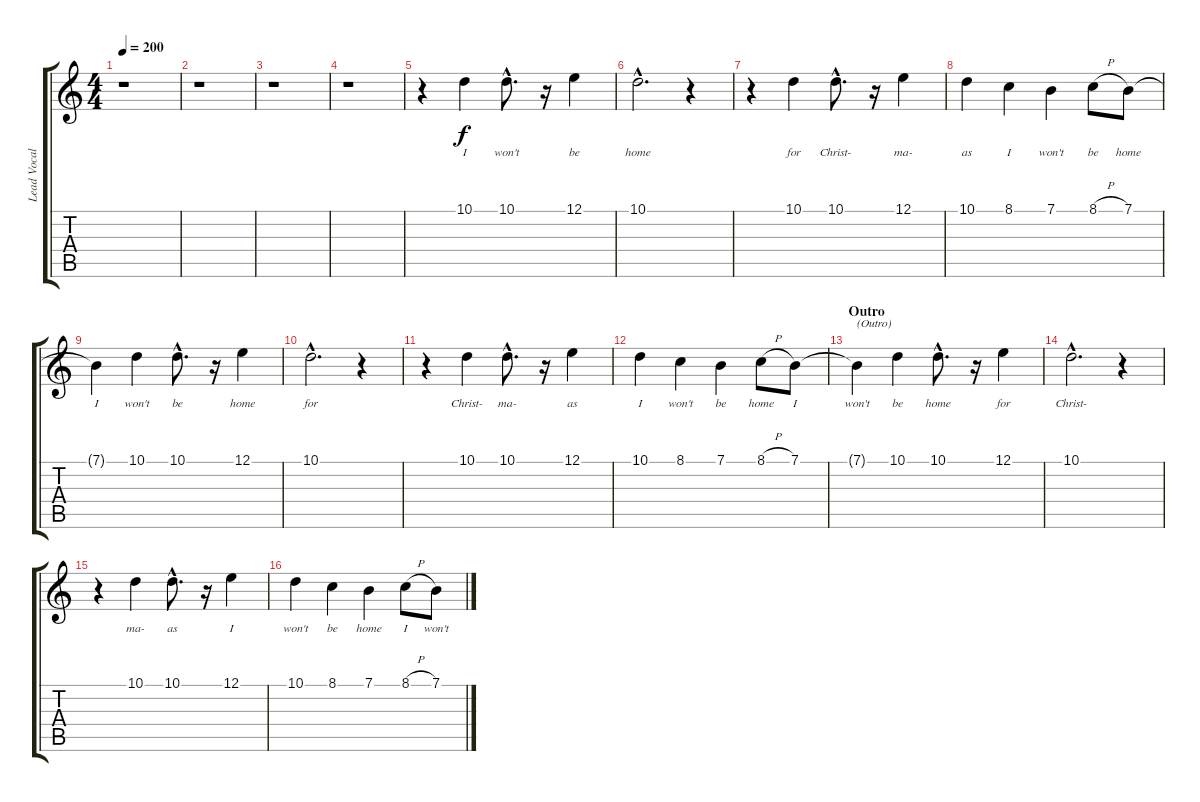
\track ("Lead Vocals" "Lead Vocal") {instrument altosax}
\staff {score tabs}
\tuning (E4 B3 G3 D3 A2 E2) {hide}
\ts (4 4)
\tempo 200
\clef g2
\ks c
r.1{dy f} |
r.1 |
r.1 |
r.1 |
r.4 10.1.4{lyrics (0 "I") lyrics (1 "") lyrics (2 "") lyrics (3 "") lyrics (4 "")} 10.1{hac}.8{d lyrics (0 "won't") lyrics (1 "") lyrics (2 "") lyrics (3 "") lyrics (4 "")} r.16 12.1.4{lyrics (0 "be") lyrics (1 "") lyrics (2 "") lyrics (3 "") lyrics (4 "")} |
10.1{hac}.2{d lyrics (0 "home") lyrics (1 "") lyrics (2 "") lyrics (3 "") lyrics (4 "")} r.4 |
r.4 10.1.4{lyrics (0 "for") lyrics (1 "") lyrics (2 "") lyrics (3 "") lyrics (4 "")} 10.1{hac}.8{d lyrics (0 "Christ-") lyrics (1 "") lyrics (2 "") lyrics (3 "") lyrics (4 "")} r.16 12.1.4{lyrics (0 "ma-") lyrics (1 "") lyrics (2 "") lyrics (3 "") lyrics (4 "")} |
10.1.4{lyrics (0 "as") lyrics (1 "") lyrics (2 "") lyrics (3 "") lyrics (4 "")} 8.1.4{lyrics (0 "I") lyrics (1 "") lyrics (2 "") lyrics (3 "") lyrics (4 "")} 7.1.4{lyrics (0 "won't") lyrics (1 "") lyrics (2 "") lyrics (3 "") lyrics (4 "")} 8.1{h}.8{lyrics (0 "be") lyrics (1 "") lyrics (2 "") lyrics (3 "") lyrics (4 "")} 7.1.8{lyrics (0 "home") lyrics (1 "") lyrics (2 "") lyrics (3 "") lyrics (4 "")} |
7.1{t}.4{lyrics (0 "I") lyrics (1 "") lyrics (2 "") lyrics (3 "") lyrics (4 "")} 10.1.4{lyrics (0 "won't") lyrics (1 "") lyrics (2 "") lyrics (3 "") lyrics (4 "")} 10.1{hac}.8{d lyrics (0 "be") lyrics (1 "") lyrics (2 "") lyrics (3 "") lyrics (4 "")} r.16 12.1.4{lyrics (0 "home") lyrics (1 "") lyrics (2 "") lyrics (3 "") lyrics (4 "")} |
10.1{hac}.2{d lyrics (0 "for") lyrics (1 "") lyrics (2 "") lyrics (3 "") lyrics (4 "")} r.4 |
r.4 10.1.4{lyrics (0 "Christ-") lyrics (1 "") lyrics (2 "") lyrics (3 "") lyrics (4 "")} 10.1{hac}.8{d lyrics (0 "ma-") lyrics (1 "") lyrics (2 "") lyrics (3 "") lyrics (4 "")} r.16 12.1.4{lyrics (0 "as") lyrics (1 "") lyrics (2 "") lyrics (3 "") lyrics (4 "")} |
10.1.4{lyrics (0 "I") lyrics (1 "") lyrics (2 "") lyrics (3 "") lyrics (4 "")} 8.1.4{lyrics (0 "won't") lyrics (1 "") lyrics (2 "") lyrics (3 "") lyrics (4 "")} 7.1.4{lyrics (0 "be") lyrics (1 "") lyrics (2 "") lyrics (3 "") lyrics (4 "")} 8.1{h}.8{lyrics (0 "home") lyrics (1 "") lyrics (2 "") lyrics (3 "") lyrics (4 "")} 7.1.8{lyrics (0 "I") lyrics (1 "") lyrics (2 "") lyrics (3 "") lyrics (4 "")} |
\section ("" "Outro")
7.1{t}.4{txt "(Outro)" lyrics (0 "won't") lyrics (1 "") lyrics (2 "") lyrics (3 "") lyrics (4 "")} 10.1.4{lyrics (0 "be") lyrics (1 "") lyrics (2 "") lyrics (3 "") lyrics (4 "")} 10.1{hac}.8{d lyrics (0 "home") lyrics (1 "") lyrics (2 "") lyrics (3 "") lyrics (4 "")} r.16 12.1.4{lyrics (0 "for") lyrics (1 "") lyrics (2 "") lyrics (3 "") lyrics (4 "")} |
10.1{hac}.2{d lyrics (0 "Christ-") lyrics (1 "") lyrics (2 "") lyrics (3 "") lyrics (4 "")} r.4 |
r.4 10.1.4{lyrics (0 "ma-") lyrics (1 "") lyrics (2 "") lyrics (3 "") lyrics (4 "")} 10.1{hac}.8{d lyrics (0 "as") lyrics (1 "") lyrics (2 "") lyrics (3 "") lyrics (4 "")} r.16 12.1.4{lyrics (0 "I") lyrics (1 "") lyrics (2 "") lyrics (3 "") lyrics (4 "")} |
10.1.4{lyrics (0 "won't") lyrics (1 "") lyrics (2 "") lyrics (3 "") lyrics (4 "")} 8.1.4{lyrics (0 "be") lyrics (1 "") lyrics (2 "") lyrics (3 "") lyrics (4 "")} 7.1.4{lyrics (0 "home") lyrics (1 "") lyrics (2 "") lyrics (3 "") lyrics (4 "")} 8.1{h}.8{lyrics (0 "I") lyrics (1 "") lyrics (2 "") lyrics (3 "") lyrics (4 "")} 7.1.8{lyrics (0 "won't") lyrics (1 "") lyrics (2 "") lyrics (3 "") lyrics (4 "")}
